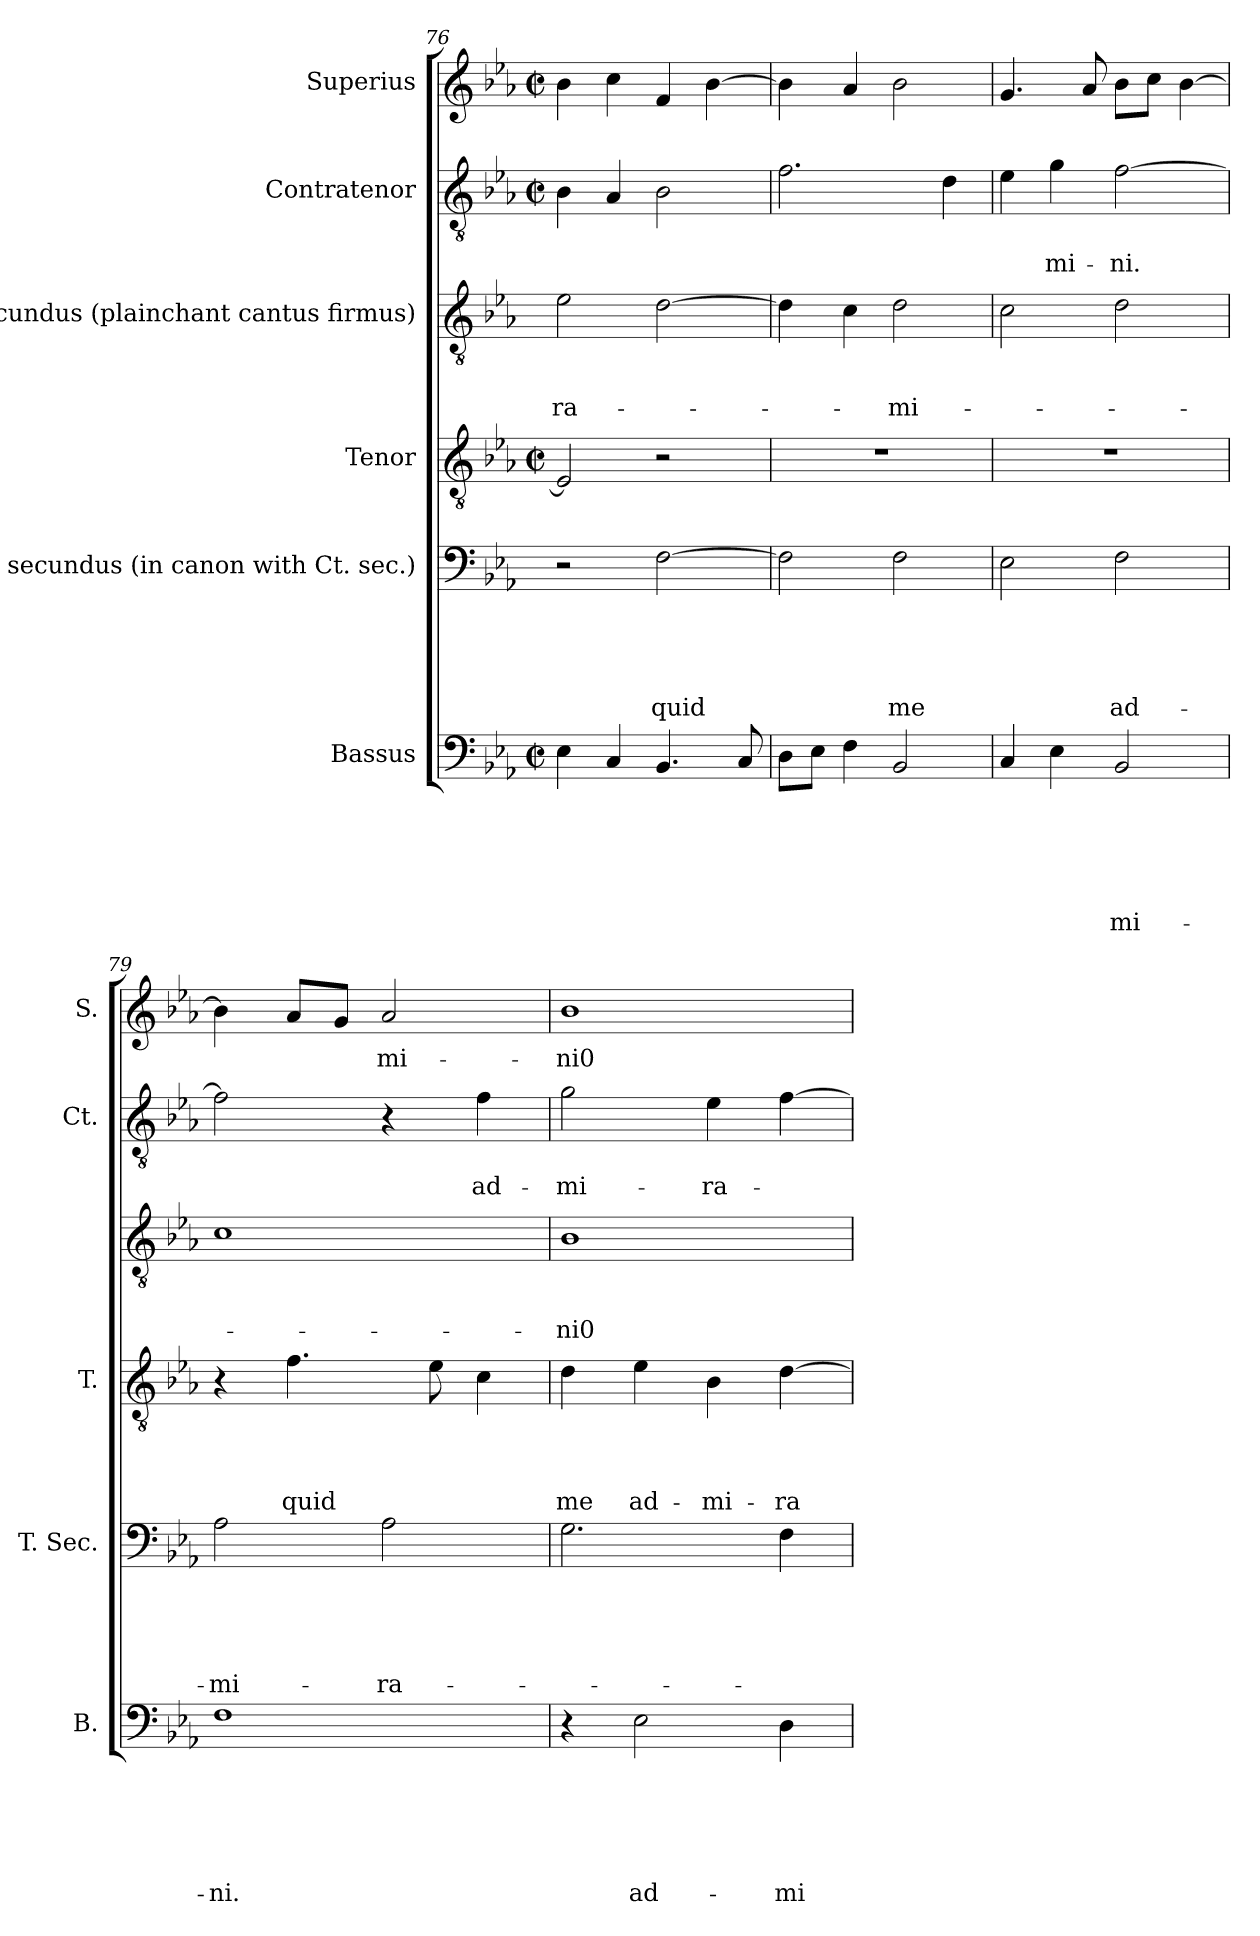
**kern	**text	**text	**text	**text	**text	**text	**kern	**text	**text	**text	**text	**text	**kern	**text	**text	**text	**text	**kern	**text	**text	**text	**kern	**text	**text	**kern	**text
*part6	*part6	*part6	*part6	*part6	*part6	*part6	*part5	*part5	*part5	*part5	*part5	*part5	*part4	*part4	*part4	*part4	*part4	*part3	*part3	*part3	*part3	*part2	*part2	*part2	*part1	*part1
*staff6	*staff6	*staff6	*staff6	*staff6	*staff6	*staff6	*staff5	*staff5	*staff5	*staff5	*staff5	*staff5	*staff4	*staff4	*staff4	*staff4	*staff4	*staff3	*staff3	*staff3	*staff3	*staff2	*staff2	*staff2	*staff1	*staff1
*I"Bassus	*	*	*	*	*	*	*I"Tenor secundus (in canon with Ct. sec.)	*	*	*	*	*	*I"Tenor	*	*	*	*	*I"secundus (plainchant cantus firmus)	*	*	*	*I"Contratenor	*	*	*I"Superius	*
*I'B.	*	*	*	*	*	*	*I'T. Sec.	*	*	*	*	*	*I'T.	*	*	*	*	*	*	*	*	*I'Ct.	*	*	*I'S.	*
!!LO:PB:g=z
*clefF4	*	*	*	*	*	*	*clefF4	*	*	*	*	*	*clefGv2	*	*	*	*	*clefGv2	*	*	*	*clefGv2	*	*	*clefG2	*
*k[b-e-a-]	*	*	*	*	*	*	*k[b-e-a-]	*	*	*	*	*	*k[b-e-a-]	*	*	*	*	*k[b-e-a-]	*	*	*	*k[b-e-a-]	*	*	*k[b-e-a-]	*
*E-:	*	*	*	*	*	*	*E-:	*	*	*	*	*	*E-:	*	*	*	*	*E-:	*	*	*	*E-:	*	*	*E-:	*
*M2/2	*	*	*	*	*	*	*	*	*	*	*	*	*M2/2	*	*	*	*	*	*	*	*	*M2/2	*	*	*M2/2	*
*met(c|)	*	*	*	*	*	*	*	*	*	*	*	*	*met(c|)	*	*	*	*	*	*	*	*	*met(c|)	*	*	*met(c|)	*
=76	=76	=76	=76	=76	=76	=76	=76	=76	=76	=76	=76	=76	=76	=76	=76	=76	=76	=76	=76	=76	=76	=76	=76	=76	=76	=76
!	!	!	!	!	!	!	!	!	!	!	!	!	!	!	!	!	!	!	!	!	!LO:LY:b	!	!	!	!	!
4E-\	.	.	.	.	.	.	2r	.	.	.	.	.	2E-/]	.	.	.	.	2e-\	.	.	-ra-	4B-\	.	.	4b-\	.
4C/	.	.	.	.	.	.	.	.	.	.	.	.	.	.	.	.	.	.	.	.	.	4A-/	.	.	4cc\	.
!	!	!	!	!	!	!	!	!	!	!	!	!LO:LY:b	!	!	!	!	!	!	!	!	!	!	!	!	!	!
4.BB-/	.	.	.	.	.	.	[>2F\	.	.	.	.	quid	2r	.	.	.	.	[>2d\	.	.	.	2B-\	.	.	4f/	.
.	.	.	.	.	.	.	.	.	.	.	.	.	.	.	.	.	.	.	.	.	.	.	.	.	[>4b-\	.
8C/	.	.	.	.	.	.	.	.	.	.	.	.	.	.	.	.	.	.	.	.	.	.	.	.	.	.
=77	=77	=77	=77	=77	=77	=77	=77	=77	=77	=77	=77	=77	=77	=77	=77	=77	=77	=77	=77	=77	=77	=77	=77	=77	=77	=77
8D\L	.	.	.	.	.	.	2F\]	.	.	.	.	.	1r	.	.	.	.	4d\]	.	.	.	2.f\	.	.	4b-\]	.
8E-\J	.	.	.	.	.	.	.	.	.	.	.	.	.	.	.	.	.	.	.	.	.	.	.	.	.	.
4F\	.	.	.	.	.	.	.	.	.	.	.	.	.	.	.	.	.	4c\	.	.	.	.	.	.	4a-/	.
!	!	!	!	!	!	!	!	!	!	!	!	!LO:LY:b	!	!	!	!	!	!	!	!	!LO:LY:b	!	!	!	!	!
2BB-/	.	.	.	.	.	.	2F\	.	.	.	.	me	.	.	.	.	.	2d\	.	.	-mi-	.	.	.	2b-\	.
.	.	.	.	.	.	.	.	.	.	.	.	.	.	.	.	.	.	.	.	.	.	4d\	.	.	.	.
=78	=78	=78	=78	=78	=78	=78	=78	=78	=78	=78	=78	=78	=78	=78	=78	=78	=78	=78	=78	=78	=78	=78	=78	=78	=78	=78
4C/	.	.	.	.	.	.	2E-\	.	.	.	.	.	1r	.	.	.	.	2c\	.	.	.	4e-\	.	.	4.g/	.
!	!	!	!	!	!	!	!	!	!	!	!	!	!	!	!	!	!	!	!	!	!	!	!	!LO:LY:b	!	!
4E-\	.	.	.	.	.	.	.	.	.	.	.	.	.	.	.	.	.	.	.	.	.	4g\	.	-mi-	.	.
.	.	.	.	.	.	.	.	.	.	.	.	.	.	.	.	.	.	.	.	.	.	.	.	.	8a-/	.
!	!	!	!	!	!	!LO:LY:b	!	!	!	!	!	!LO:LY:b	!	!	!	!	!	!	!	!	!	!	!	!LO:LY:b	!	!
2BB-/	.	.	.	.	.	-mi-	2F\	.	.	.	.	ad-	.	.	.	.	.	2d\	.	.	.	[>2f\	.	-ni.	8b-\L	.
.	.	.	.	.	.	.	.	.	.	.	.	.	.	.	.	.	.	.	.	.	.	.	.	.	8cc\J	.
.	.	.	.	.	.	.	.	.	.	.	.	.	.	.	.	.	.	.	.	.	.	.	.	.	[>4b-\	.
=79	=79	=79	=79	=79	=79	=79	=79	=79	=79	=79	=79	=79	=79	=79	=79	=79	=79	=79	=79	=79	=79	=79	=79	=79	=79	=79
!	!	!	!	!	!	!LO:LY:b	!	!	!	!	!	!LO:LY:b	!	!	!	!	!	!	!	!	!	!	!	!	!	!
1F	.	.	.	.	.	-ni.	2A-\	.	.	.	.	-mi-	4r	.	.	.	.	1c	.	.	.	2f\]	.	.	4b-\]	.
!	!	!	!	!	!	!	!	!	!	!	!	!	!	!	!	!	!LO:LY:b	!	!	!	!	!	!	!	!	!
.	.	.	.	.	.	.	.	.	.	.	.	.	4.f\	.	.	.	quid	.	.	.	.	.	.	.	8a-/L	.
.	.	.	.	.	.	.	.	.	.	.	.	.	.	.	.	.	.	.	.	.	.	.	.	.	8g/J	.
!	!	!	!	!	!	!	!	!	!	!	!	!LO:LY:b	!	!	!	!	!	!	!	!	!	!	!	!	!	!LO:LY:b
.	.	.	.	.	.	.	2A-\	.	.	.	.	-ra-	.	.	.	.	.	.	.	.	.	4r	.	.	2a-/	-mi-
.	.	.	.	.	.	.	.	.	.	.	.	.	8e-\	.	.	.	.	.	.	.	.	.	.	.	.	.
!	!	!	!	!	!	!	!	!	!	!	!	!	!	!	!	!	!	!	!	!	!	!	!	!LO:LY:b	!	!
.	.	.	.	.	.	.	.	.	.	.	.	.	4c\	.	.	.	.	.	.	.	.	4f\	.	ad-	.	.
=80	=80	=80	=80	=80	=80	=80	=80	=80	=80	=80	=80	=80	=80	=80	=80	=80	=80	=80	=80	=80	=80	=80	=80	=80	=80	=80
!	!	!	!	!	!	!	!	!	!	!	!	!	!	!	!	!	!LO:LY:b	!	!	!	!LO:LY:b	!	!	!LO:LY:b	!	!LO:LY:b
4r	.	.	.	.	.	.	2.G\	.	.	.	.	.	4d\	.	.	.	me	1B-	.	.	-ni0	2g\	.	-mi-	1b-	-ni0
!	!	!	!	!	!	!LO:LY:b	!	!	!	!	!	!	!	!	!	!	!LO:LY:b	!	!	!	!	!	!	!	!	!
2E-\	.	.	.	.	.	ad-	.	.	.	.	.	.	4e-\	.	.	.	ad-	.	.	.	.	.	.	.	.	.
!	!	!	!	!	!	!	!	!	!	!	!	!	!	!	!	!	!LO:LY:b	!	!	!	!	!	!	!LO:LY:b	!	!
.	.	.	.	.	.	.	.	.	.	.	.	.	4B-\	.	.	.	-mi-	.	.	.	.	4e-\	.	-ra-	.	.
!	!	!	!	!	!	!LO:LY:b	!	!	!	!	!	!	!	!	!	!	!LO:LY:b	!	!	!	!	!	!	!	!	!
4D\	.	.	.	.	.	-mi-	4F\	.	.	.	.	.	[<4d\	.	.	.	-ra-	.	.	.	.	[<4f\	.	.	.	.
=	=	=	=	=	=	=	=	=	=	=	=	=	=	=	=	=	=	=	=	=	=	=	=	=	=	=
*-	*-	*-	*-	*-	*-	*-	*-	*-	*-	*-	*-	*-	*-	*-	*-	*-	*-	*-	*-	*-	*-	*-	*-	*-	*-	*-
